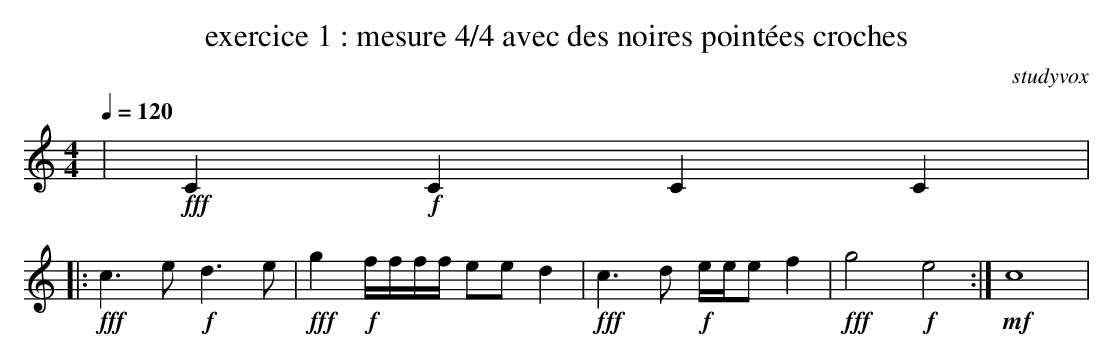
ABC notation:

X:1
O:studyvox
T:exercice 1 : mesure 4/4 avec des noires pointées croches
M:4/4
L:1/4
Q:1/4=120
K:C
V:1
| !fff! C !f! C C C |
|: !fff! c3/2e/ !f! d3/2e/2 | !fff! g!f! f//f//f//f// e/e/ d | !fff! c3/2d/ !f! e//e//e/ f | !fff! g2 !f! e2 :| !mf! c4 |
